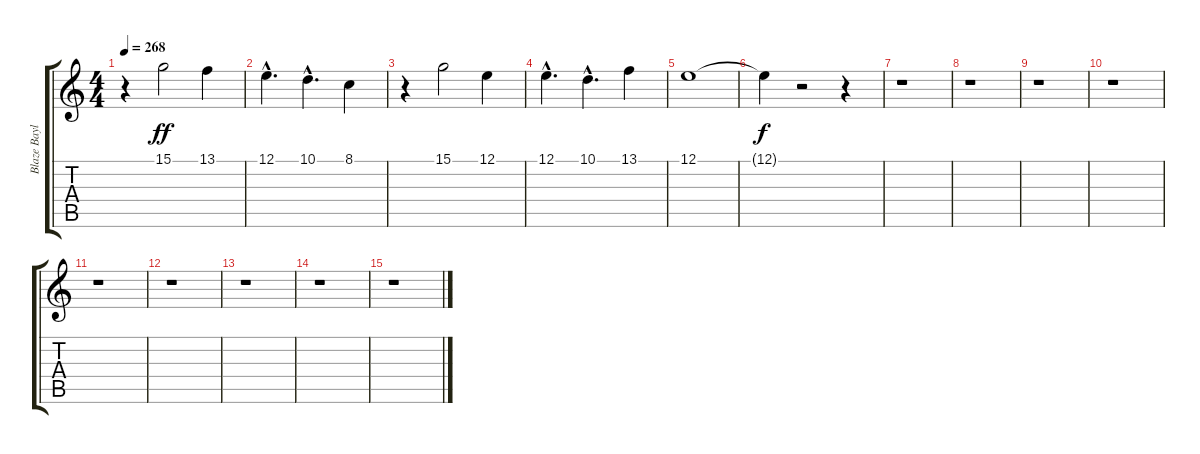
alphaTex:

\track ("Blaze Bayley" "Blaze Bayl") {instrument voiceoohs}
\staff {score tabs}
\tuning (E4 B3 G3 D3 A2 E2) {hide}
\ts (4 4)
\tempo 268
\clef g2
\ks c
r.4{dy ff} 15.1.2 13.1.4 |
12.1{hac}.4{d} 10.1{hac}.4{d} 8.1.4 |
r.4 15.1.2 12.1.4 |
12.1{hac}.4{d} 10.1{hac}.4{d} 13.1.4 |
12.1.1 |
12.1{t}.4{dy f} r.2 r.4 |
r.1 |
r.1 |
r.1 |
r.1 |
r.1 |
r.1 |
r.1 |
r.1 |
r.1
